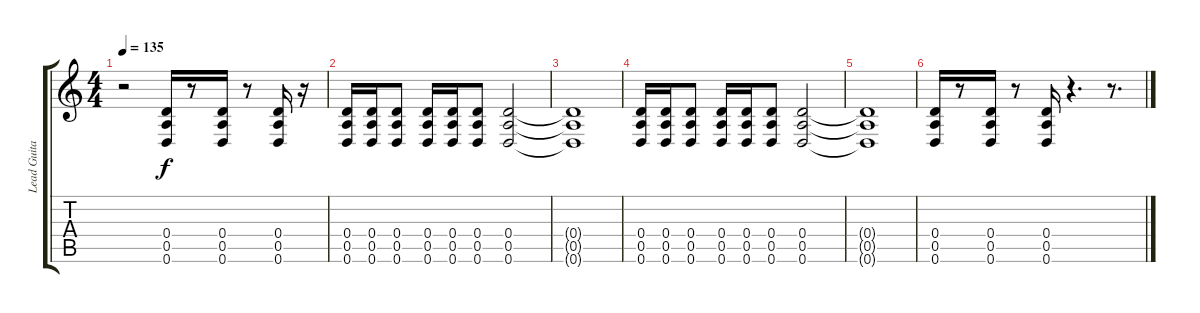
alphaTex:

\track ("Lead Guitar" "Lead Guita") {instrument distortionguitar}
\staff {score tabs}
\tuning (E4 B3 G3 D3 A2 D2) {hide}
\ts (4 4)
\tempo 135
\clef g2
\ks c
r.2{dy f} (0.4 0.5 0.6).16 r.8 (0.4 0.5 0.6).16 r.8 (0.4 0.5 0.6).16 r.16 |
(0.4 0.5 0.6).16 (0.4 0.5 0.6).16 (0.4 0.5 0.6).8 (0.4 0.5 0.6).16 (0.4 0.5 0.6).16 (0.4 0.5 0.6).8 (0.4 0.5 0.6).2 |
(0.4{t} 0.5{t} 0.6{t}).1 |
(0.4 0.5 0.6).16 (0.4 0.5 0.6).16 (0.4 0.5 0.6).8 (0.4 0.5 0.6).16 (0.4 0.5 0.6).16 (0.4 0.5 0.6).8 (0.4 0.5 0.6).2 |
(0.4{t} 0.5{t} 0.6{t}).1 |
(0.4 0.5 0.6).16 r.8 (0.4 0.5 0.6).16 r.8 (0.4 0.5 0.6).16 r.4{d} r.8{d}
